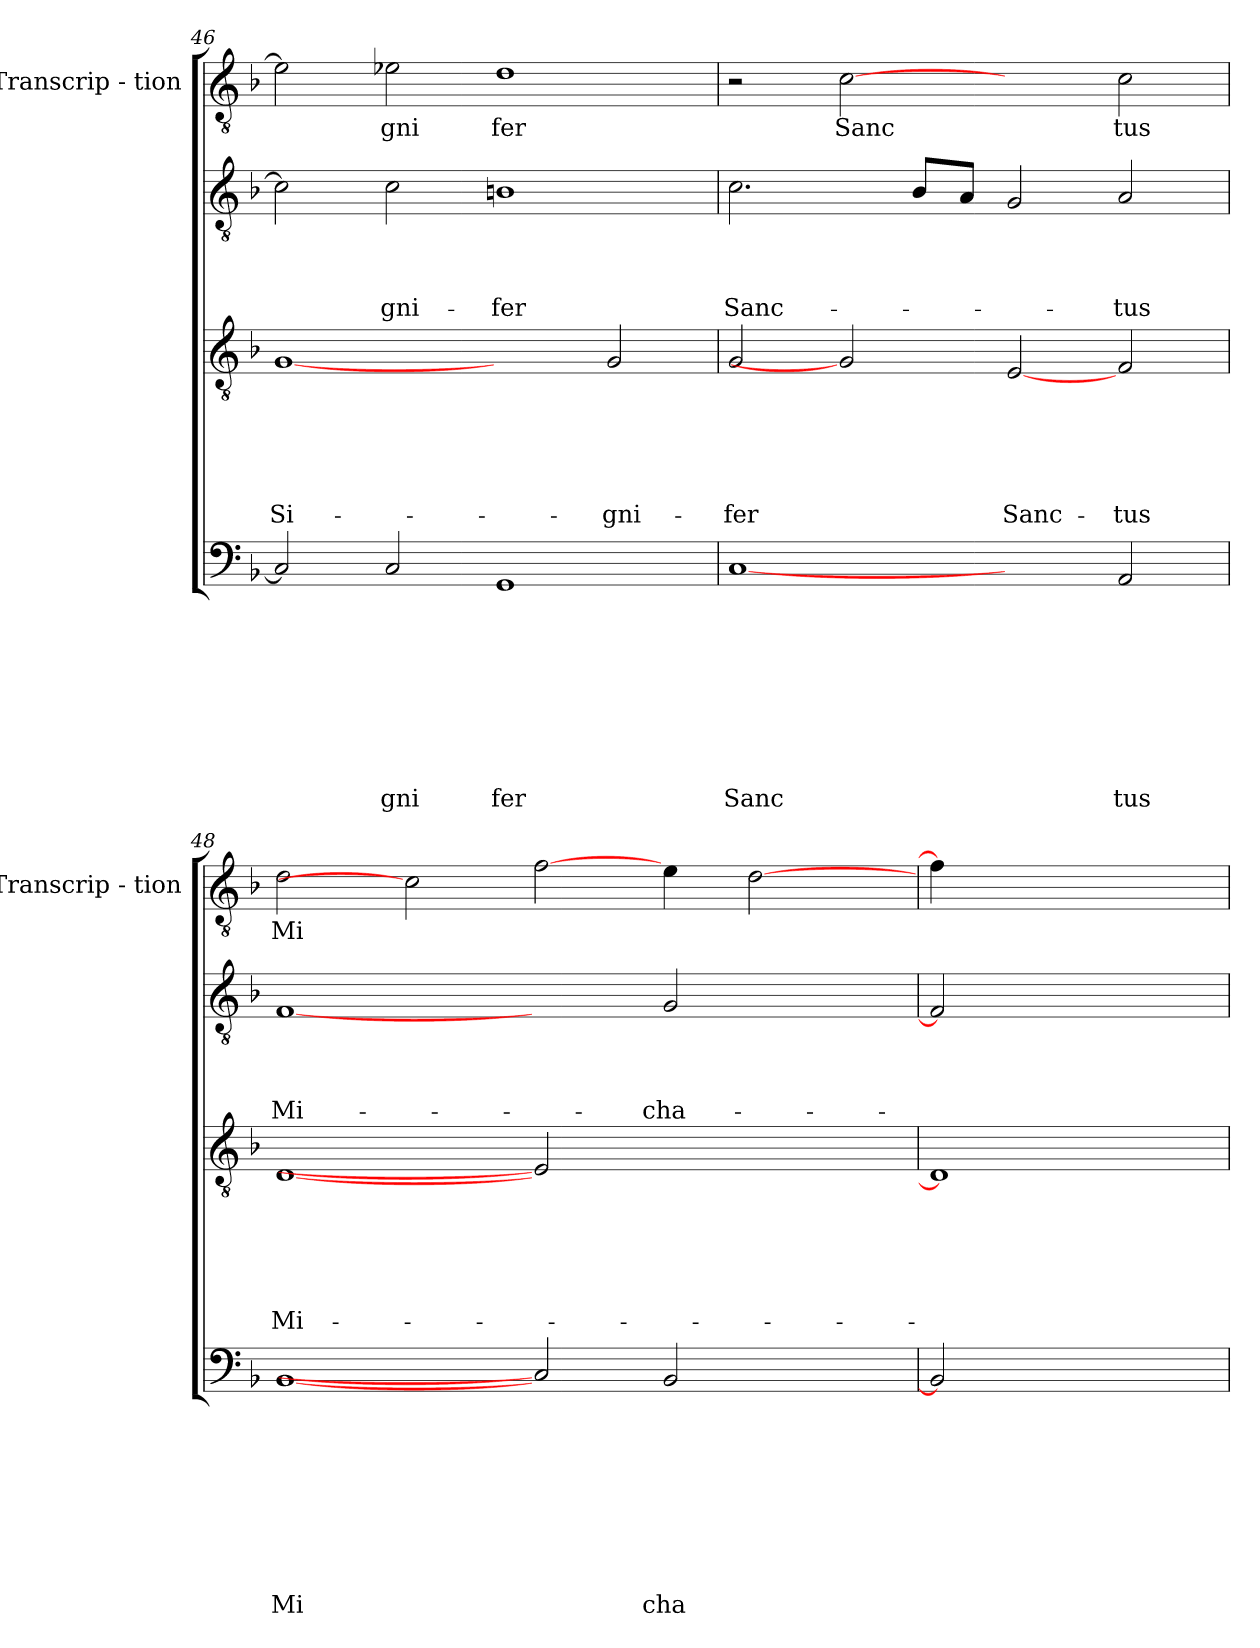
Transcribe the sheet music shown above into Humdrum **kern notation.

**kern	**text	**text	**text	**text	**text	**text	**text	**text	**text	**kern	**text	**text	**text	**text	**text	**text	**kern	**text	**text	**text	**text	**kern	**text
*part4	*part4	*part4	*part4	*part4	*part4	*part4	*part4	*part4	*part4	*part3	*part3	*part3	*part3	*part3	*part3	*part3	*part2	*part2	*part2	*part2	*part2	*part1	*part1
*staff4	*staff4	*staff4	*staff4	*staff4	*staff4	*staff4	*staff4	*staff4	*staff4	*staff3	*staff3	*staff3	*staff3	*staff3	*staff3	*staff3	*staff2	*staff2	*staff2	*staff2	*staff2	*staff1	*staff1
*	*	*	*	*	*	*	*	*	*	*	*	*	*	*	*	*	*	*	*	*	*	*I"Transcrip - tion	*
*	*	*	*	*	*	*	*	*	*	*	*	*	*	*	*	*	*	*	*	*	*	*I'Transcrip - tion	*
*clefF4	*	*	*	*	*	*	*	*	*	*clefGv2	*	*	*	*	*	*	*clefGv2	*	*	*	*	*clefGv2	*
*k[b-]	*	*	*	*	*	*	*	*	*	*k[b-]	*	*	*	*	*	*	*k[b-]	*	*	*	*	*k[b-]	*
*F:	*	*	*	*	*	*	*	*	*	*F:	*	*	*	*	*	*	*F:	*	*	*	*	*F:	*
=46	=46	=46	=46	=46	=46	=46	=46	=46	=46	=46	=46	=46	=46	=46	=46	=46	=46	=46	=46	=46	=46	=46	=46
!	!	!	!	!	!	!	!	!	!	!	!	!	!	!	!	!LO:LY:b	!	!	!	!	!	!	!
2C/]	.	.	.	.	.	.	.	.	.	[1G	.	.	.	.	.	Si-	2c\]	.	.	.	.	2e-\]	.
!	!	!	!	!	!	!	!	!	!LO:LY:b	!	!	!	!	!	!	!	!	!	!	!	!LO:LY:b	!	!LO:LY:b
2C/	.	.	.	.	.	.	.	.	gni	.	.	.	.	.	.	.	2c\	.	.	.	-gni-	2e-X\	gni
!	!	!	!	!	!	!	!	!	!LO:LY:b	!	!	!	!	!	!	!	!	!	!	!	!LO:LY:b	!	!LO:LY:b
1GG	.	.	.	.	.	.	.	.	fer	2ryy	.	.	.	.	.	.	1Bn	.	.	.	-fer	1d	fer
!	!	!	!	!	!	!	!	!	!	!	!	!	!	!	!	!LO:LY:b	!	!	!	!	!	!	!
.	.	.	.	.	.	.	.	.	.	2G/	.	.	.	.	.	-gni-	.	.	.	.	.	.	.
=47	=47	=47	=47	=47	=47	=47	=47	=47	=47	=47	=47	=47	=47	=47	=47	=47	=47	=47	=47	=47	=47	=47	=47
!	!	!	!	!	!	!	!	!	!LO:LY:b	!	!	!	!	!	!	!LO:LY:b	!	!	!	!	!LO:LY:b	!	!
[1C	.	.	.	.	.	.	.	.	Sanc	2G/	.	.	.	.	.	-fer	2.c\	.	.	.	Sanc-	2r	.
!	!	!	!	!	!	!	!	!	!	!	!	!	!	!	!	!	!	!	!	!	!	!	!LO:LY:b
.	.	.	.	.	.	.	.	.	.	2G]	.	.	.	.	.	.	.	.	.	.	.	[2c	Sanc
.	.	.	.	.	.	.	.	.	.	.	.	.	.	.	.	.	8B-/L	.	.	.	.	.	.
.	.	.	.	.	.	.	.	.	.	.	.	.	.	.	.	.	8A/J	.	.	.	.	.	.
!	!	!	!	!	!	!	!	!	!	!	!	!	!	!	!	!LO:LY:b	!	!	!	!	!	!	!
2ryy	.	.	.	.	.	.	.	.	.	[2E	.	.	.	.	.	Sanc-	2G/	.	.	.	.	2ryy	.
!	!	!	!	!	!	!	!	!	!LO:LY:b	!	!	!	!	!	!	!LO:LY:b	!	!	!	!	!LO:LY:b	!	!LO:LY:b
2AA/	.	.	.	.	.	.	.	.	tus	2F/	.	.	.	.	.	-tus	2A/	.	.	.	-tus	2c\	tus
=48	=48	=48	=48	=48	=48	=48	=48	=48	=48	=48	=48	=48	=48	=48	=48	=48	=48	=48	=48	=48	=48	=48	=48
!	!	!	!	!	!	!	!	!	!LO:LY:b	!	!	!	!	!	!	!LO:LY:b	!	!	!	!	!LO:LY:b	!	!LO:LY:b
[1BB-	.	.	.	.	.	.	.	.	Mi	[1D	.	.	.	.	.	Mi-	[1F	.	.	.	Mi-	2d\	Mi
.	.	.	.	.	.	.	.	.	.	.	.	.	.	.	.	.	.	.	.	.	.	2c]	.
2C]	.	.	.	.	.	.	.	.	.	2E]	.	.	.	.	.	.	2ryy	.	.	.	.	[2f\	.
!	!	!	!	!	!	!	!	!	!LO:LY:b	!	!	!	!	!	!	!	!	!	!	!	!LO:LY:b	!	!
2BB-/	.	.	.	.	.	.	.	.	cha	2.ryy	.	.	.	.	.	.	2G/	.	.	.	-cha-	4e\	.
.	.	.	.	.	.	.	.	.	.	.	.	.	.	.	.	.	.	.	.	.	.	[<2d\	.
4ryy	.	.	.	.	.	.	.	.	.	.	.	.	.	.	.	.	4ryy	.	.	.	.	.	.
=49	=49	=49	=49	=49	=49	=49	=49	=49	=49	=49	=49	=49	=49	=49	=49	=49	=49	=49	=49	=49	=49	=49	=49
2BB-]	.	.	.	.	.	.	.	.	.	1D]	.	.	.	.	.	.	2F]	.	.	.	.	4f\]	.
.	.	.	.	.	.	.	.	.	.	.	.	.	.	.	.	.	.	.	.	.	.	2.ryy	.
2ryy	.	.	.	.	.	.	.	.	.	.	.	.	.	.	.	.	2ryy	.	.	.	.	.	.
=	=	=	=	=	=	=	=	=	=	=	=	=	=	=	=	=	=	=	=	=	=	=	=
*-	*-	*-	*-	*-	*-	*-	*-	*-	*-	*-	*-	*-	*-	*-	*-	*-	*-	*-	*-	*-	*-	*-	*-
